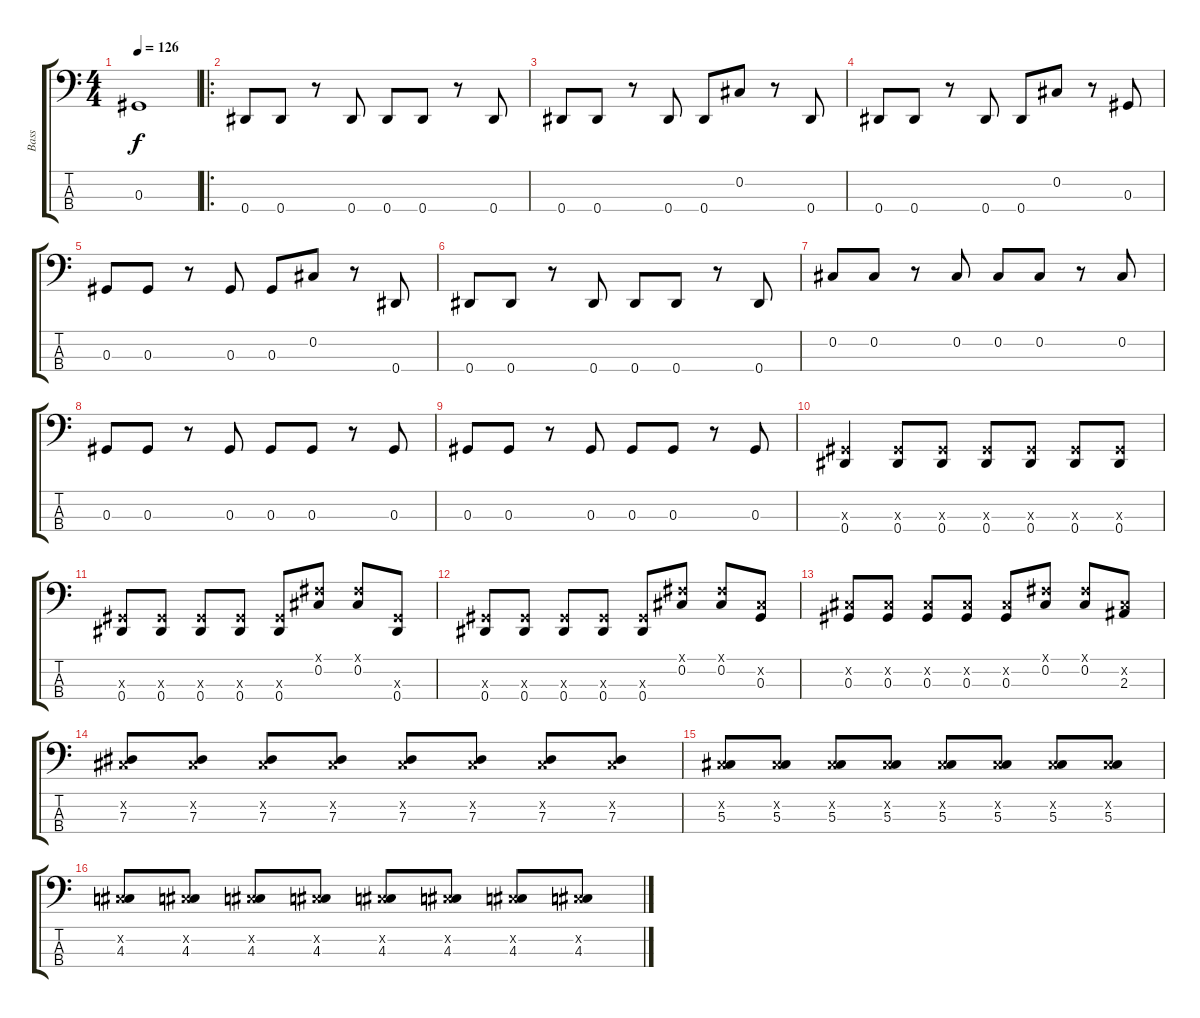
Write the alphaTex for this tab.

\track ("Bass" "Bass") {instrument electricbassfinger}
\staff {score tabs}
\tuning (Gb2 Db2 Ab1 Eb1) {hide}
\ts (4 4)
\tempo 126
\clef f4
\ks c
0.3{t}.1{dy f} |
\ro
0.4.8 0.4.8 r.8 0.4.8 0.4.8 0.4.8 r.8 0.4.8 |
0.4.8 0.4.8 r.8 0.4.8 0.4.8 0.2.8 r.8 0.4.8 |
0.4.8 0.4.8 r.8 0.4.8 0.4.8 0.2.8 r.8 0.3.8 |
0.3.8 0.3.8 r.8 0.3.8 0.3.8 0.2.8 r.8 0.4.8 |
0.4.8 0.4.8 r.8 0.4.8 0.4.8 0.4.8 r.8 0.4.8 |
0.2.8 0.2.8 r.8 0.2.8 0.2.8 0.2.8 r.8 0.2.8 |
0.3.8 0.3.8 r.8 0.3.8 0.3.8 0.3.8 r.8 0.3.8 |
0.3.8 0.3.8 r.8 0.3.8 0.3.8 0.3.8 r.8 0.3.8 |
(0.3{x} 0.4).4 (0.3{x} 0.4).8 (0.3{x} 0.4).8 (0.3{x} 0.4).8 (0.3{x} 0.4).8 (0.3{x} 0.4).8 (0.3{x} 0.4).8 |
(0.3{x} 0.4).8 (0.3{x} 0.4).8 (0.3{x} 0.4).8 (0.3{x} 0.4).8 (0.3{x} 0.4).8 (0.1{x} 0.2).8 (0.1{x} 0.2).8 (0.3{x} 0.4).8 |
(0.3{x} 0.4).8 (0.3{x} 0.4).8 (0.3{x} 0.4).8 (0.3{x} 0.4).8 (0.3{x} 0.4).8 (0.1{x} 0.2).8 (0.1{x} 0.2).8 (0.2{x} 0.3).8 |
(0.2{x} 0.3).8 (0.2{x} 0.3).8 (0.2{x} 0.3).8 (0.2{x} 0.3).8 (0.2{x} 0.3).8 (0.1{x} 0.2).8 (0.1{x} 0.2).8 (0.2{x} 2.3).8 |
(0.2{x} 7.3).8 (0.2{x} 7.3).8 (0.2{x} 7.3).8 (0.2{x} 7.3).8 (0.2{x} 7.3).8 (0.2{x} 7.3).8 (0.2{x} 7.3).8 (0.2{x} 7.3).8 |
(0.2{x} 5.3).8 (0.2{x} 5.3).8 (0.2{x} 5.3).8 (0.2{x} 5.3).8 (0.2{x} 5.3).8 (0.2{x} 5.3).8 (0.2{x} 5.3).8 (0.2{x} 5.3).8 |
(0.2{x} 4.3).8 (0.2{x} 4.3).8 (0.2{x} 4.3).8 (0.2{x} 4.3).8 (0.2{x} 4.3).8 (0.2{x} 4.3).8 (0.2{x} 4.3).8 (0.2{x} 4.3).8
